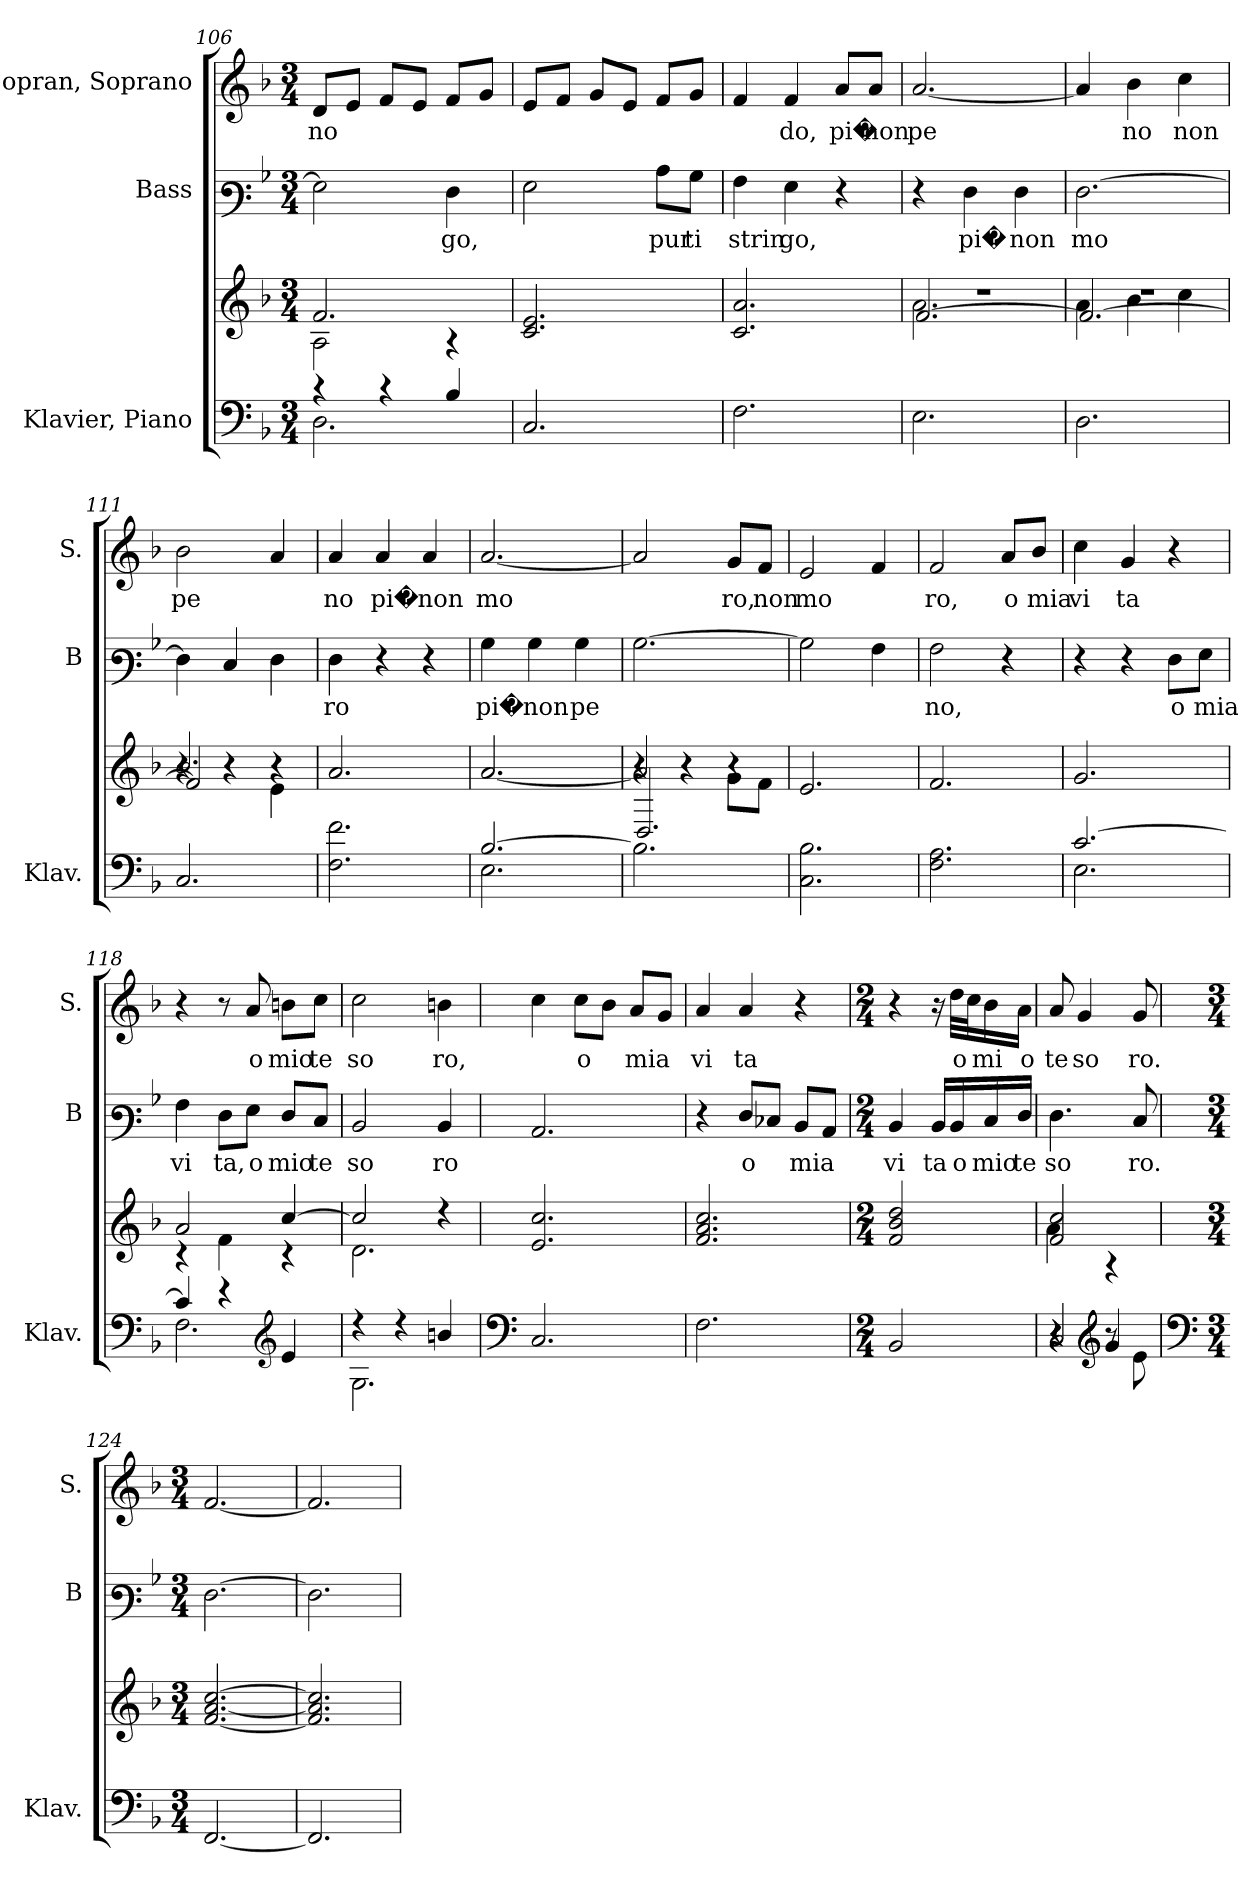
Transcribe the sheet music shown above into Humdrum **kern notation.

**kern	**kern	**kern	**text	**kern	**text
*part3	*part3	*part2	*part2	*part1	*part1
*staff4	*staff3	*staff2	*staff2	*staff1	*staff1
*I"Klavier, Piano	*	*I"Bass	*	*I"Sopran, Soprano	*
*I'Klav.	*	*I'B	*	*I'S.	*
!!LO:LB:g=z
*clefF4	*clefG2	*clefF3	*	*clefG2	*
*k[b-]	*k[b-]	*k[b-]	*	*k[b-]	*
*M3/4	*M3/4	*M3/4	*	*M3/4	*
=106	=106	=106	=106	=106	=106
*^	*^	*	*	*	*
4r	2.D\	2.f/	2A\	2G\]	.	8d/L	no
.	.	.	.	.	.	8e/J	.
4r	.	.	.	.	.	8f/L	.
.	.	.	.	.	.	8e/J	.
4B-/	.	.	4r	4F\	go,	8f/L	.
.	.	.	.	.	.	8g/J	.
*v	*v	*	*	*	*	*	*
*	*v	*v	*	*	*	*
=107	=107	=107	=107	=107	=107
2.C/	2.c/ 2.e/	2G\	.	8e/L	.
.	.	.	.	8f/J	.
.	.	.	.	8g/L	.
.	.	.	.	8e/J	.
.	.	8c\L	pur	8f/L	.
.	.	8B-\J	ti	8g/J	.
=108	=108	=108	=108	=108	=108
2.F\	2.c/ 2.a/	4A\	strin	4f/	.
.	.	4G\	go,	4f/	do,
.	.	4r	.	8a/L	pi�
.	.	.	.	8a/J	non
=109	=109	=109	=109	=109	=109
*	*^	*	*	*	*
*	*	*^	*	*	*	*
2.E\	2.r	2.a\	[2.f/	4r	.	[2.a/	pe
.	.	.	.	4F\	pi�	.	.
.	.	.	.	4F\	non	.	.
=110	=110	=110	=110	=110	=110	=110	=110
2.D\	2.r	4a\	2.f/_	[2.F\	mo	4a/]	.
.	.	4b-\	.	.	.	4b-\	no
.	.	4cc\	.	.	.	4cc\	non
=111	=111	=111	=111	=111	=111	=111	=111
2.C/	2.b-/	4r	2f/]	4F\]	.	2b-\	pe
.	.	4r	.	4E/	.	.	.
.	.	4e\	4r	4F\	.	4a/	.
*	*v	*v	*v	*	*	*	*
!!LO:LB:g=z
=112	=112	=112	=112	=112	=112
2.F\ 2.f\	2.a/	4F\	ro	4a/	no
.	.	4r	.	4a/	pi�
.	.	4r	.	4a/	non
=113	=113	=113	=113	=113	=113
*^	*	*	*	*	*
[2.B-/	2.E\	[2.a/	4B-\	pi�	[2.a/	mo
.	.	.	4B-\	non	.	.
.	.	.	4B-\	pe	.	.
*v	*v	*	*	*	*	*
=114	=114	=114	=114	=114	=114
*	*^	*	*	*	*
*	*	*^	*	*	*	*
2.B-\]	2a/]	4r	2.D/	[2.B-\	.	2a/]	.
.	.	4r	.	.	.	.	.
.	4r	8g\L	.	.	.	8g/L	ro,
.	.	8f\J	.	.	.	8f/J	non
*	*v	*v	*v	*	*	*	*
=115	=115	=115	=115	=115	=115
2.C\ 2.B-\	2.e/	2B-\]	.	2e/	mo
.	.	4A\	.	4f/	.
=116	=116	=116	=116	=116	=116
2.F\ 2.A\	2.f/	2A\	no,	2f/	ro,
.	.	4r	.	8a/L	o
.	.	.	.	8b-/J	mia
=117	=117	=117	=117	=117	=117
*^	*	*	*	*	*
[2.c/	2.E\	2.g/	4r	.	4cc\	vi
.	.	.	4r	.	4g/	ta
.	.	.	8F\L	o	4r	.
.	.	.	8G\J	mia	.	.
!!LO:PB:g=z
=118	=118	=118	=118	=118	=118	=118
*	*	*^	*	*	*	*
4c/]	2.F\	2a/	4r	4A\	vi	4r	.
4r	.	.	4f\	8F\L	ta,	8r	.
.	.	.	.	8G\J	o	8a/	o
*clefG2	*	*	*	*	*	*	*
4e/	.	[4cc/	4r	8F/L	mio	8bn\L	mio
.	.	.	.	8E/J	te	8cc\J	te
=119	=119	=119	=119	=119	=119	=119	=119
4r	2.G\	2cc/]	2.d\	2D/	so	2cc\	so
4r	.	.	.	.	.	.	.
4bn/	.	4r	.	4D/	ro	4bn\	ro,
*v	*v	*	*	*	*	*	*
*	*v	*v	*	*	*	*
=120	=120	=120	=120	=120	=120
*clefF4	*	*	*	*	*
2.C/	2.e/ 2.cc/	2.C/	.	4cc\	.
.	.	.	.	8cc\L	o
.	.	.	.	8b-\J	.
.	.	.	.	8a/L	mia
.	.	.	.	8g/J	.
=121	=121	=121	=121	=121	=121
2.F\	2.f/ 2.a/ 2.cc/	4r	.	4a/	vi
.	.	8F/L	o	4a/	ta
.	.	8E-X/J	.	.	.
.	.	8D/L	mia	4r	.
.	.	8C/J	.	.	.
=122	=122	=122	=122	=122	=122
*M2/4	*M2/4	*M2/4	*	*M2/4	*
*	*	*	*	*MM60	*
2BB-/	2f/ 2b-/ 2dd/	4D/	vi	4r	.
.	.	16D/LL	ta	16r	.
.	.	16D/	o	32dd\LLL	o
.	.	.	.	32cc\J	.
.	.	16E/	mio	16b-\	mi
.	.	16F/JJ	te	16a\JJ	o
!!LO:LB:g=z
=123	=123	=123	=123	=123	=123
*^	*^	*	*	*	*
*	*^	*	*	*	*	*	*
4r	4r	2C/	2f/ 2cc/	4a\	4.F\	so	8a/	te
.	.	.	.	.	.	.	4g/	so
*clefG2	*	*	*	*	*	*	*	*
4g/	8r	.	.	4r	.	.	.	.
.	8e\	.	.	.	8E/	ro.	8g/	ro.
*v	*v	*v	*	*	*	*	*	*
*	*v	*v	*	*	*	*
=124	=124	=124	=124	=124	=124
*clefF4	*	*	*	*	*
*M3/4	*M3/4	*M3/4	*	*M3/4	*
[2.FF/	[2.f/ [2.a/ [2.cc/	[2.F\	.	[2.f/	.
=125	=125	=125	=125	=125	=125
2.FF/]	2.f/] 2.a/] 2.cc/]	2.F\]	.	2.f/]	.
=	=	=	=	=	=
*-	*-	*-	*-	*-	*-
